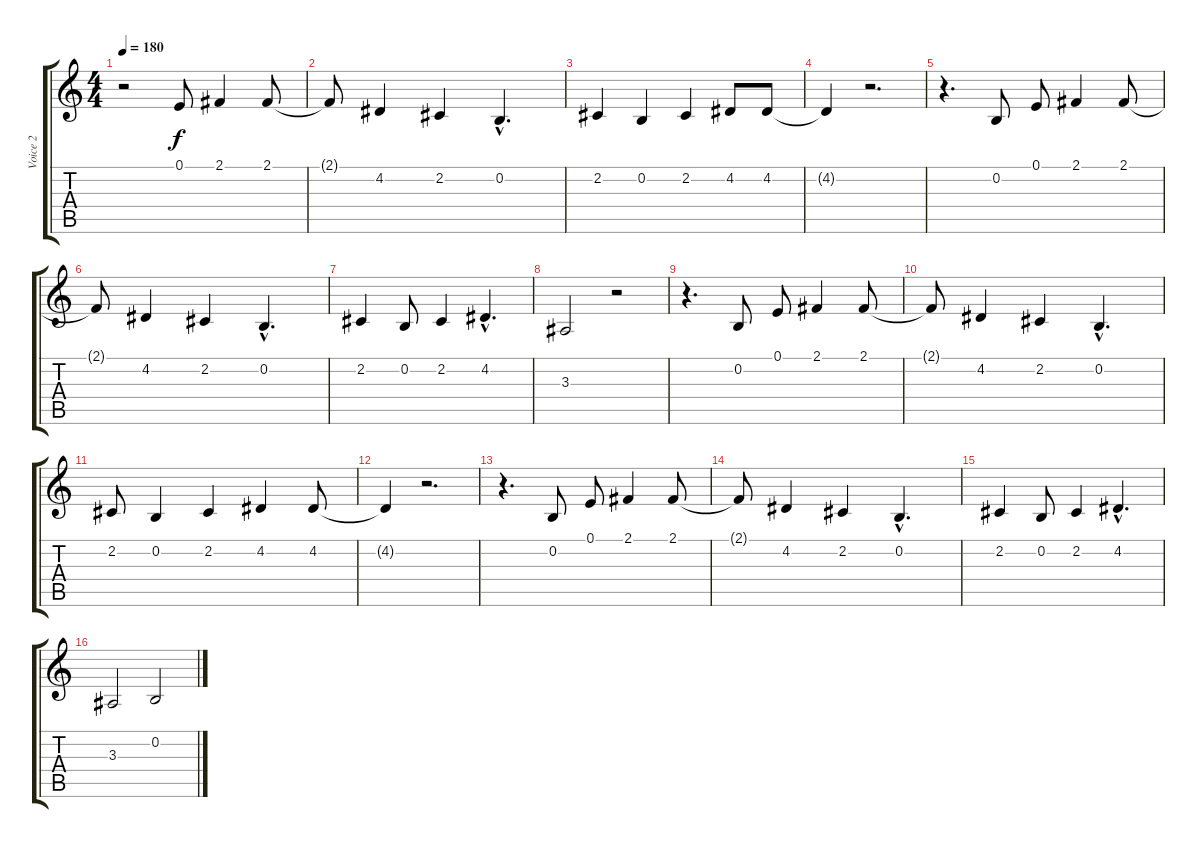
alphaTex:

\track ("Voice 2" "Voice 2") {instrument lead2sawtooth}
\staff {score tabs}
\tuning (E4 B3 G3 D3 A2 E2) {hide}
\ts (4 4)
\tempo 180
\clef g2
\ks c
r.2{dy f} 0.1.8 2.1.4 2.1.8 |
2.1{t}.8 4.2.4 2.2.4 0.2{hac}.4{d} |
2.2.4 0.2.4 2.2.4 4.2.8 4.2.8 |
4.2{t}.4 r.2{d} |
r.4{d} 0.2.8 0.1.8 2.1.4 2.1.8 |
2.1{t}.8 4.2.4 2.2.4 0.2{hac}.4{d} |
2.2.4 0.2.8 2.2.4 4.2{hac}.4{d} |
3.3.2 r.2 |
r.4{d} 0.2.8 0.1.8 2.1.4 2.1.8 |
2.1{t}.8 4.2.4 2.2.4 0.2{hac}.4{d} |
2.2.8 0.2.4 2.2.4 4.2.4 4.2.8 |
4.2{t}.4 r.2{d} |
r.4{d} 0.2.8 0.1.8 2.1.4 2.1.8 |
2.1{t}.8 4.2.4 2.2.4 0.2{hac}.4{d} |
2.2.4 0.2.8 2.2.4 4.2{hac}.4{d} |
3.3.2 0.2.2
